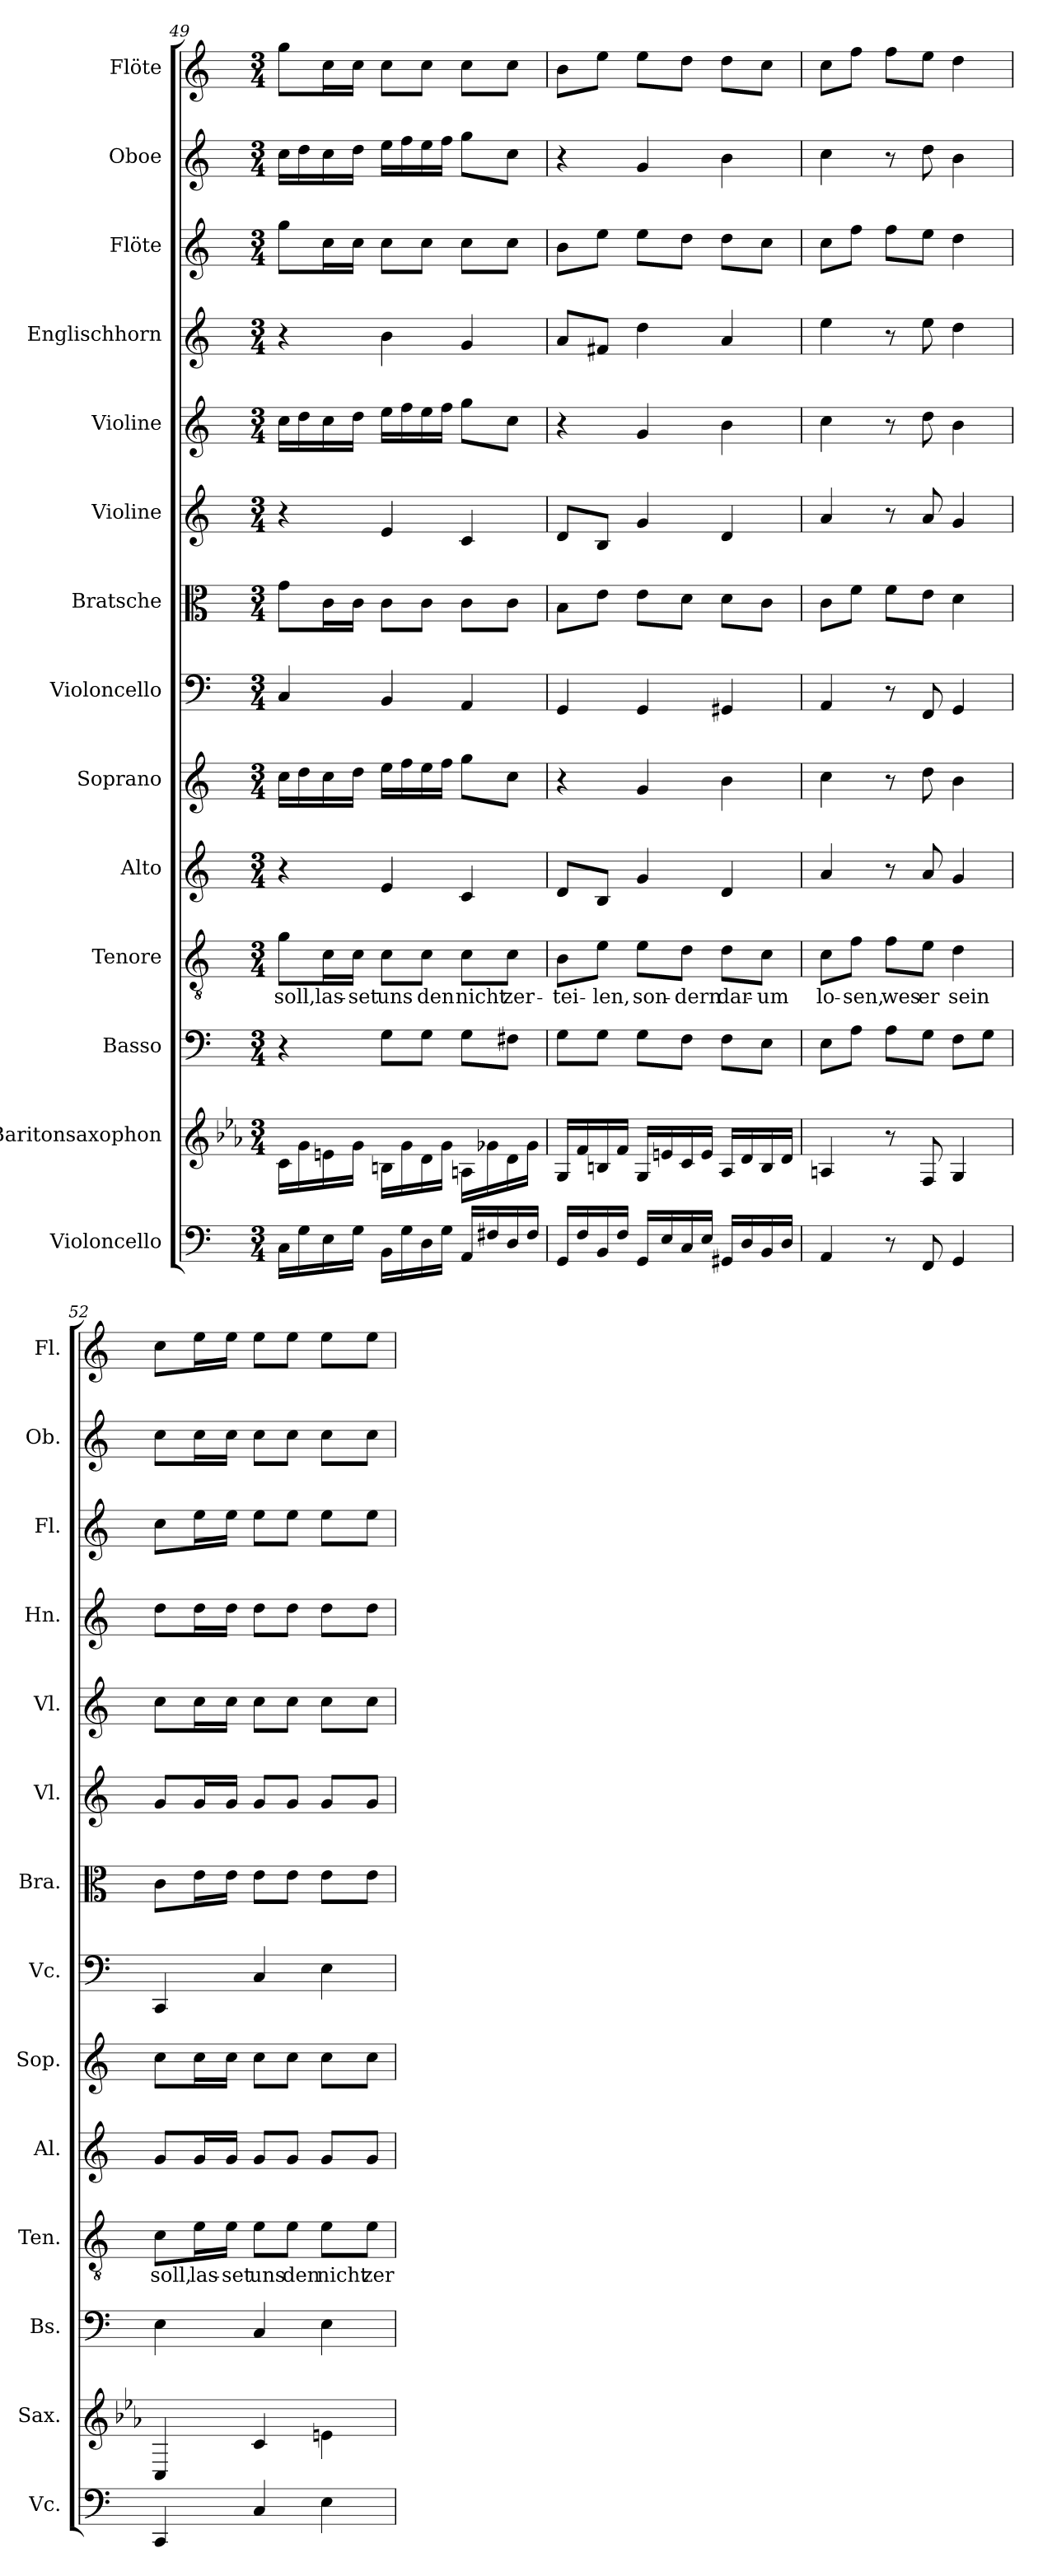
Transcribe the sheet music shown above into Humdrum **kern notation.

**kern	**kern	**kern	**kern	**text	**kern	**kern	**kern	**kern	**kern	**kern	**kern	**kern	**kern	**kern
*part14	*part13	*part12	*part11	*part11	*part10	*part9	*part8	*part7	*part6	*part5	*part4	*part3	*part2	*part1
*staff14	*staff13	*staff12	*staff11	*staff11	*staff10	*staff9	*staff8	*staff7	*staff6	*staff5	*staff4	*staff3	*staff2	*staff1
*I"Violoncello	*I"Baritonsaxophon	*I"Basso	*I"Tenore	*	*I"Alto	*I"Soprano	*I"Violoncello	*I"Bratsche	*I"Violine	*I"Violine	*I"Englischhorn	*I"Flöte	*I"Oboe	*I"Flöte
*I'Vc.	*I'Sax.	*I'Bs.	*I'Ten.	*	*I'Al.	*I'Sop.	*I'Vc.	*I'Bra.	*I'Vl.	*I'Vl.	*I'Hn.	*I'Fl.	*I'Ob.	*I'Fl.
*clefF4	*clefG2	*clefF4	*clefGv2	*	*clefG2	*clefG2	*clefF4	*clefC3	*clefG2	*clefG2	*clefG2	*clefG2	*clefG2	*clefG2
*	*ITrd12c21	*	*	*	*	*	*	*	*	*	*ITrd4c7	*	*	*
*k[]	*k[b-e-a-]	*k[]	*k[]	*	*k[]	*k[]	*k[]	*k[]	*k[]	*k[]	*k[b-]	*k[]	*k[]	*k[]
*M3/4	*M3/4	*M3/4	*M3/4	*	*M3/4	*M3/4	*M3/4	*M3/4	*M3/4	*M3/4	*M3/4	*M3/4	*M3/4	*M3/4
=49	=49	=49	=49	=49	=49	=49	=49	=49	=49	=49	=49	=49	=49	=49
!	!	!	!	!LO:LY:b	!	!	!	!	!	!	!	!	!	!
16C\LL	16C\LL	4r	8g\L	soll,	4r	16cc\LL	4C/	8g\L	4r	16cc\LL	4r	8gg\L	16cc\LL	8gg\L
16G\	16G\	.	.	.	.	16dd\	.	.	.	16dd\	.	.	16dd\	.
!	!	!	!	!LO:LY:b	!	!	!	!	!	!	!	!	!	!
16E\	16En\	.	16c\L	las-	.	16cc\	.	16c\L	.	16cc\	.	16cc\L	16cc\	16cc\L
!	!	!	!	!LO:LY:b	!	!	!	!	!	!	!	!	!	!
16G\JJ	16G\JJ	.	16c\JJ	-set	.	16dd\JJ	.	16c\JJ	.	16dd\JJ	.	16cc\JJ	16dd\JJ	16cc\JJ
!	!	!	!	!LO:LY:b	!	!	!	!	!	!	!	!	!	!
16BB\LL	16BBn\LL	8G\L	8c\L	uns	4e/	16ee\LL	4BB/	8c\L	4e/	16ee\LL	4e\	8cc\L	16ee\LL	8cc\L
16G\	16G\	.	.	.	.	16ff\	.	.	.	16ff\	.	.	16ff\	.
!	!	!	!	!LO:LY:b	!	!	!	!	!	!	!	!	!	!
16D\	16D\	8G\J	8c\J	den	.	16ee\	.	8c\J	.	16ee\	.	8cc\J	16ee\	8cc\J
16G\JJ	16G\JJ	.	.	.	.	16ff\JJ	.	.	.	16ff\JJ	.	.	16ff\JJ	.
!	!	!	!	!LO:LY:b	!	!	!	!	!	!	!	!	!	!
16AA/LL	16AAn\LL	8G\L	8c\L	nicht	4c/	8gg\L	4AA/	8c\L	4c/	8gg\L	4c/	8cc\L	8gg\L	8cc\L
16F#X/	16G-X\	.	.	.	.	.	.	.	.	.	.	.	.	.
!	!	!	!	!LO:LY:b	!	!	!	!	!	!	!	!	!	!
16D/	16D\	8F#X\J	8c\J	zer-	.	8cc\J	.	8c\J	.	8cc\J	.	8cc\J	8cc\J	8cc\J
16F#/JJ	16G-\JJ	.	.	.	.	.	.	.	.	.	.	.	.	.
!!LO:PB:g=z
=50	=50	=50	=50	=50	=50	=50	=50	=50	=50	=50	=50	=50	=50	=50
!	!	!	!	!LO:LY:b	!	!	!	!	!	!	!	!	!	!
16GG/LL	16GG/LL	8G\L	8B\L	-tei-	8d/L	4r	4GG/	8B\L	8d/L	4r	8d/L	8b\L	4r	8b\L
16F/	16F/	.	.	.	.	.	.	.	.	.	.	.	.	.
!	!	!	!	!LO:LY:b	!	!	!	!	!	!	!	!	!	!
16BB/	16BBn/	8G\J	8e\J	-len,	8B/J	.	.	8e\J	8B/J	.	8Bn/J	8ee\J	.	8ee\J
16F/JJ	16F/JJ	.	.	.	.	.	.	.	.	.	.	.	.	.
!	!	!	!	!LO:LY:b	!	!	!	!	!	!	!	!	!	!
16GG/LL	16GG/LL	8G\L	8e\L	son-	4g/	4g/	4GG/	8e\L	4g/	4g/	4g\	8ee\L	4g/	8ee\L
16E/	16En/	.	.	.	.	.	.	.	.	.	.	.	.	.
!	!	!	!	!LO:LY:b	!	!	!	!	!	!	!	!	!	!
16C/	16C/	8F\J	8d\J	-dern	.	.	.	8d\J	.	.	.	8dd\J	.	8dd\J
16E/JJ	16E/JJ	.	.	.	.	.	.	.	.	.	.	.	.	.
!	!	!	!	!LO:LY:b	!	!	!	!	!	!	!	!	!	!
16GG#X/LL	16AA-/LL	8F\L	8d\L	dar-	4d/	4b\	4GG#X/	8d\L	4d/	4b\	4d/	8dd\L	4b\	8dd\L
16D/	16D/	.	.	.	.	.	.	.	.	.	.	.	.	.
!	!	!	!	!LO:LY:b	!	!	!	!	!	!	!	!	!	!
16BB/	16BB/	8E\J	8c\J	-um	.	.	.	8c\J	.	.	.	8cc\J	.	8cc\J
16D/JJ	16D/JJ	.	.	.	.	.	.	.	.	.	.	.	.	.
=51	=51	=51	=51	=51	=51	=51	=51	=51	=51	=51	=51	=51	=51	=51
!	!	!	!	!LO:LY:b	!	!	!	!	!	!	!	!	!	!
4AA/	4AAn/	8E\L	8c\L	lo-	4a/	4cc\	4AA/	8c\L	4a/	4cc\	4a\	8cc\L	4cc\	8cc\L
!	!	!	!	!LO:LY:b	!	!	!	!	!	!	!	!	!	!
.	.	8A\J	8f\J	-sen,	.	.	.	8f\J	.	.	.	8ff\J	.	8ff\J
!	!	!	!	!LO:LY:b	!	!	!	!	!	!	!	!	!	!
8r	8r	8A\L	8f\L	wes	8r	8r	8r	8f\L	8r	8r	8r	8ff\L	8r	8ff\L
!	!	!	!	!LO:LY:b	!	!	!	!	!	!	!	!	!	!
8FF/	8FF/	8G\J	8e\J	er	8a/	8dd\	8FF/	8e\J	8a/	8dd\	8a\	8ee\J	8dd\	8ee\J
!	!	!	!	!LO:LY:b	!	!	!	!	!	!	!	!	!	!
4GG/	4GG/	8F\L	4d\	sein	4g/	4b\	4GG/	4d\	4g/	4b\	4g\	4dd\	4b\	4dd\
.	.	8G\J	.	.	.	.	.	.	.	.	.	.	.	.
=52	=52	=52	=52	=52	=52	=52	=52	=52	=52	=52	=52	=52	=52	=52
!	!	!	!	!LO:LY:b	!	!	!	!	!	!	!	!	!	!
4CC/	4CC/	4E\	8c\L	soll,	8g/L	8cc\L	4CC/	8c\L	8g/L	8cc\L	8g\L	8cc\L	8cc\L	8cc\L
!	!	!	!	!LO:LY:b	!	!	!	!	!	!	!	!	!	!
.	.	.	16e\L	las-	16g/L	16cc\L	.	16e\L	16g/L	16cc\L	16g\L	16ee\L	16cc\L	16ee\L
!	!	!	!	!LO:LY:b	!	!	!	!	!	!	!	!	!	!
.	.	.	16e\JJ	-set	16g/JJ	16cc\JJ	.	16e\JJ	16g/JJ	16cc\JJ	16g\JJ	16ee\JJ	16cc\JJ	16ee\JJ
!	!	!	!	!LO:LY:b	!	!	!	!	!	!	!	!	!	!
4C/	4C/	4C/	8e\L	uns	8g/L	8cc\L	4C/	8e\L	8g/L	8cc\L	8g\L	8ee\L	8cc\L	8ee\L
!	!	!	!	!LO:LY:b	!	!	!	!	!	!	!	!	!	!
.	.	.	8e\J	den	8g/J	8cc\J	.	8e\J	8g/J	8cc\J	8g\J	8ee\J	8cc\J	8ee\J
!	!	!	!	!LO:LY:b	!	!	!	!	!	!	!	!	!	!
4E\	4En\	4E\	8e\L	nicht	8g/L	8cc\L	4E\	8e\L	8g/L	8cc\L	8g\L	8ee\L	8cc\L	8ee\L
!	!	!	!	!LO:LY:b	!	!	!	!	!	!	!	!	!	!
.	.	.	8e\J	zer-	8g/J	8cc\J	.	8e\J	8g/J	8cc\J	8g\J	8ee\J	8cc\J	8ee\J
=	=	=	=	=	=	=	=	=	=	=	=	=	=	=
*-	*-	*-	*-	*-	*-	*-	*-	*-	*-	*-	*-	*-	*-	*-
